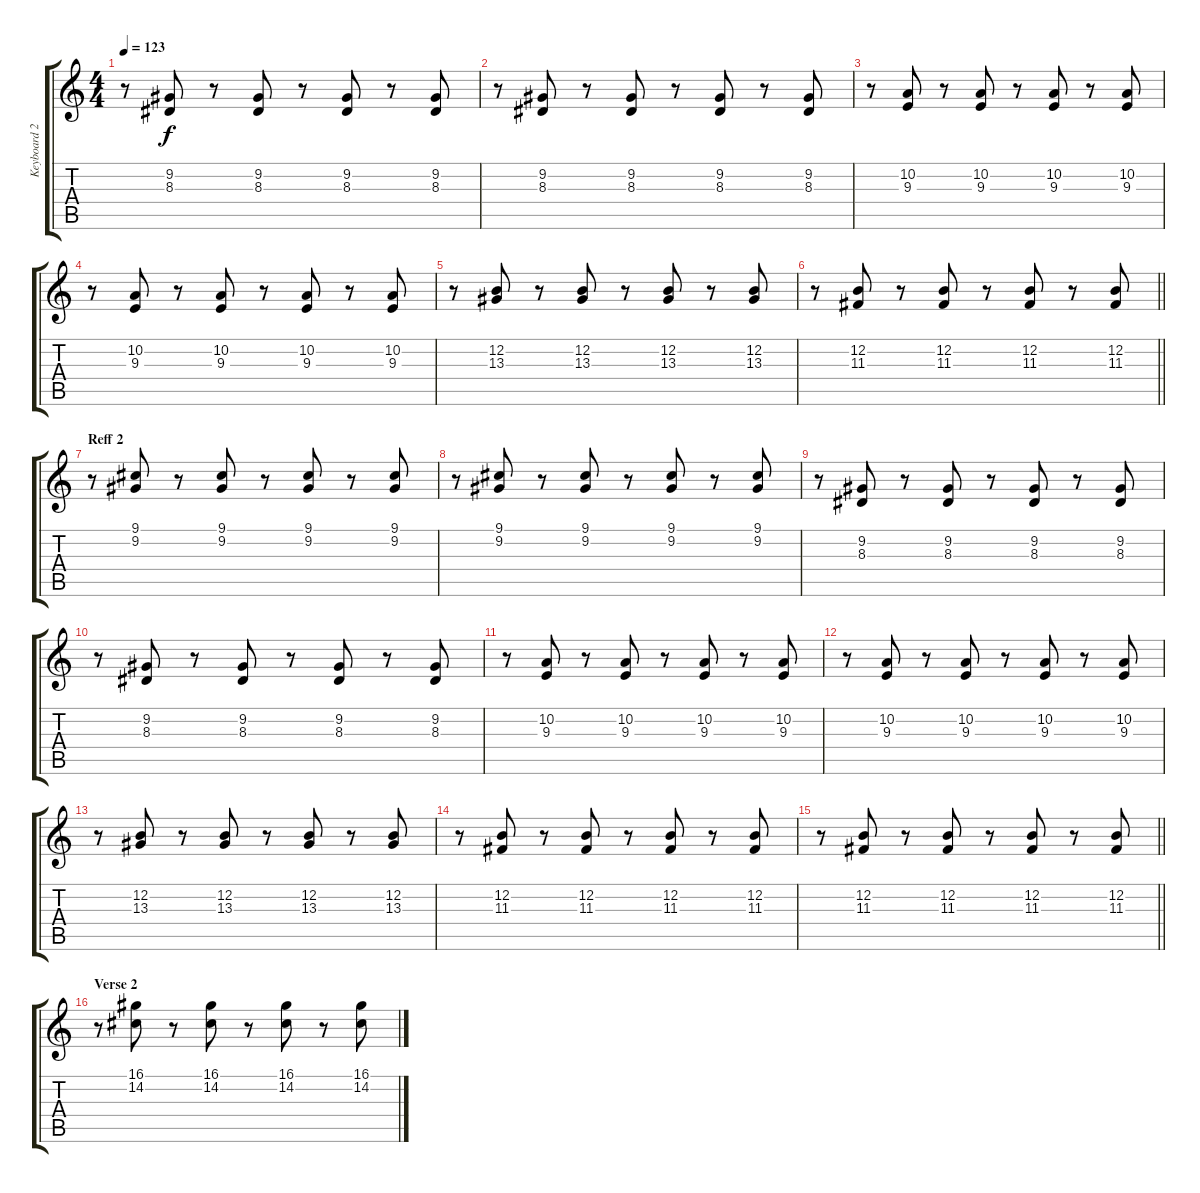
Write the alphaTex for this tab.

\track ("Keyboard 2" "Keyboard 2") {instrument acousticgrandpiano}
\staff {score tabs}
\tuning (E4 B3 G3 D3 A2 E2) {hide}
\ts (4 4)
\tempo 123
\clef g2
\ks c
r.8{dy f} (9.2 8.3).8 r.8 (9.2 8.3).8 r.8 (9.2 8.3).8 r.8 (9.2 8.3).8 |
r.8 (9.2 8.3).8 r.8 (9.2 8.3).8 r.8 (9.2 8.3).8 r.8 (9.2 8.3).8 |
r.8 (10.2 9.3).8 r.8 (10.2 9.3).8 r.8 (10.2 9.3).8 r.8 (10.2 9.3).8 |
r.8 (10.2 9.3).8 r.8 (10.2 9.3).8 r.8 (10.2 9.3).8 r.8 (10.2 9.3).8 |
r.8 (12.2 13.3).8 r.8 (12.2 13.3).8 r.8 (12.2 13.3).8 r.8 (12.2 13.3).8 |
\barLineRight lightlight
r.8 (12.2 11.3).8 r.8 (12.2 11.3).8 r.8 (12.2 11.3).8 r.8 (12.2 11.3).8 |
\section ("" "Reff 2")
r.8 (9.1 9.2).8 r.8 (9.1 9.2).8 r.8 (9.1 9.2).8 r.8 (9.1 9.2).8 |
r.8 (9.1 9.2).8 r.8 (9.1 9.2).8 r.8 (9.1 9.2).8 r.8 (9.1 9.2).8 |
r.8 (9.2 8.3).8 r.8 (9.2 8.3).8 r.8 (9.2 8.3).8 r.8 (9.2 8.3).8 |
r.8 (9.2 8.3).8 r.8 (9.2 8.3).8 r.8 (9.2 8.3).8 r.8 (9.2 8.3).8 |
r.8 (10.2 9.3).8 r.8 (10.2 9.3).8 r.8 (10.2 9.3).8 r.8 (10.2 9.3).8 |
r.8 (10.2 9.3).8 r.8 (10.2 9.3).8 r.8 (10.2 9.3).8 r.8 (10.2 9.3).8 |
r.8 (12.2 13.3).8 r.8 (12.2 13.3).8 r.8 (12.2 13.3).8 r.8 (12.2 13.3).8 |
r.8 (12.2 11.3).8 r.8 (12.2 11.3).8 r.8 (12.2 11.3).8 r.8 (12.2 11.3).8 |
\barLineRight lightlight
r.8 (12.2 11.3).8 r.8 (12.2 11.3).8 r.8 (12.2 11.3).8 r.8 (12.2 11.3).8 |
\section ("" "Verse 2")
r.8 (16.1 14.2).8 r.8 (16.1 14.2).8 r.8 (16.1 14.2).8 r.8 (16.1 14.2).8
